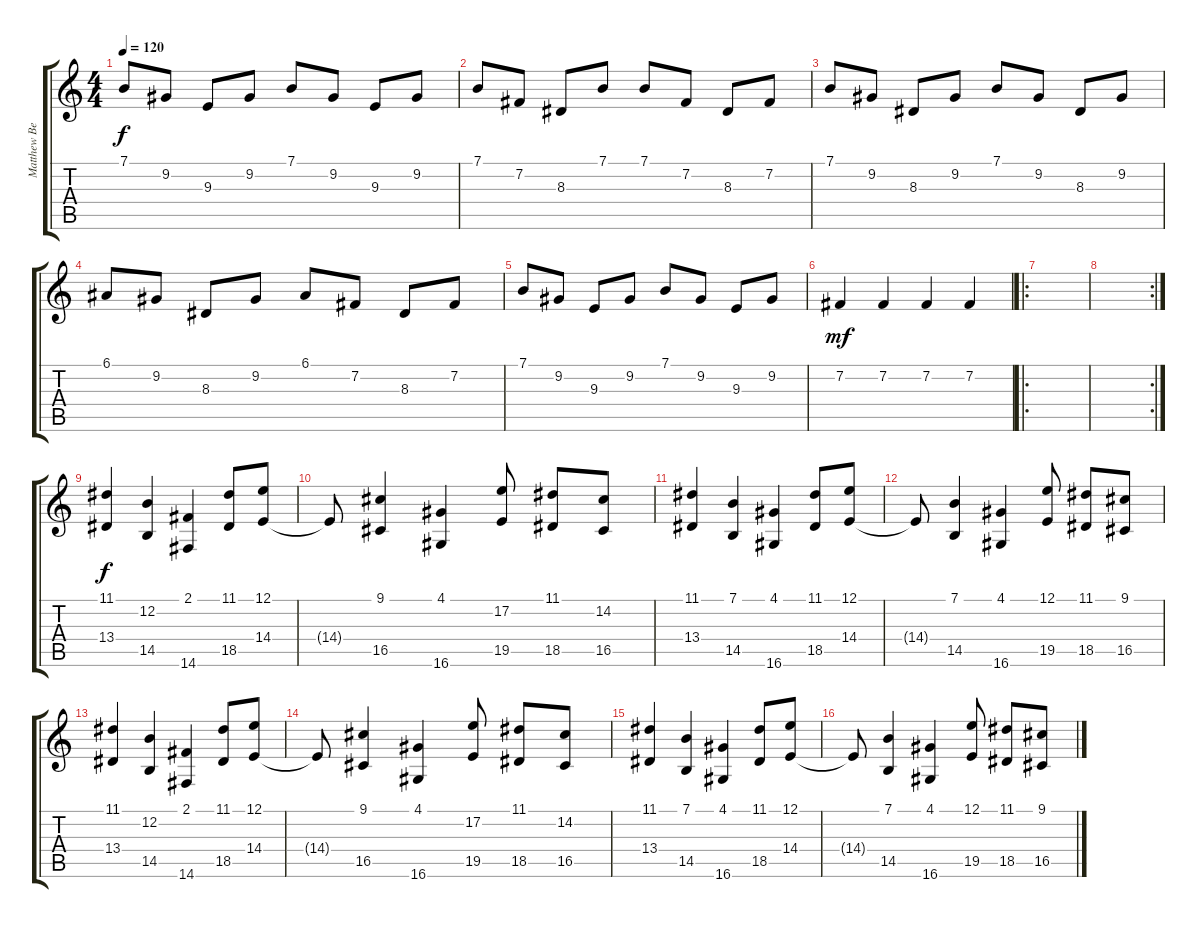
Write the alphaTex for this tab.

\track ("Matthew Bellamy" "Matthew Be") {instrument pad1newage}
\staff {score tabs}
\tuning (E4 B3 G3 D3 A2 E2) {hide}
\ts (4 4)
\tempo 120
\clef g2
\ks c
7.1.8{dy f instrument electricguitarclean} 9.2.8 9.3.8 9.2.8 7.1.8 9.2.8 9.3.8 9.2.8 |
7.1.8 7.2.8 8.3.8 7.1.8 7.1.8 7.2.8 8.3.8 7.2.8 |
7.1.8{instrument electricguitarclean} 9.2.8 8.3.8 9.2.8 7.1.8 9.2.8 8.3.8 9.2.8 |
6.1.8 9.2.8 8.3.8 9.2.8 6.1.8 7.2.8 8.3.8 7.2.8 |
7.1.8{instrument electricguitarclean} 9.2.8 9.3.8 9.2.8 7.1.8 9.2.8 9.3.8 9.2.8 |
7.2.4{dy mf} 7.2.4 7.2.4 7.2.4 |
\ro
|
\rc 2
|
(11.1 13.4).4{dy f instrument pad1newage} (12.2 14.5).4 (2.1 14.6).4 (11.1 18.5).8 (12.1 14.4).8 |
14.4{t}.8 (9.1 16.5).4 (4.1 16.6).4 (17.2 19.5).8 (11.1 18.5).8 (14.2 16.5).8 |
(11.1 13.4).4 (7.1 14.5).4 (4.1 16.6).4 (11.1 18.5).8 (12.1 14.4).8 |
14.4{t}.8 (7.1 14.5).4 (4.1 16.6).4 (12.1 19.5).8 (11.1 18.5).8 (9.1 16.5).8 |
(11.1 13.4).4 (12.2 14.5).4 (2.1 14.6).4 (11.1 18.5).8 (12.1 14.4).8 |
14.4{t}.8 (9.1 16.5).4 (4.1 16.6).4 (17.2 19.5).8 (11.1 18.5).8 (14.2 16.5).8 |
(11.1 13.4).4 (7.1 14.5).4 (4.1 16.6).4 (11.1 18.5).8 (12.1 14.4).8 |
14.4{t}.8 (7.1 14.5).4 (4.1 16.6).4 (12.1 19.5).8 (11.1 18.5).8 (9.1 16.5).8
